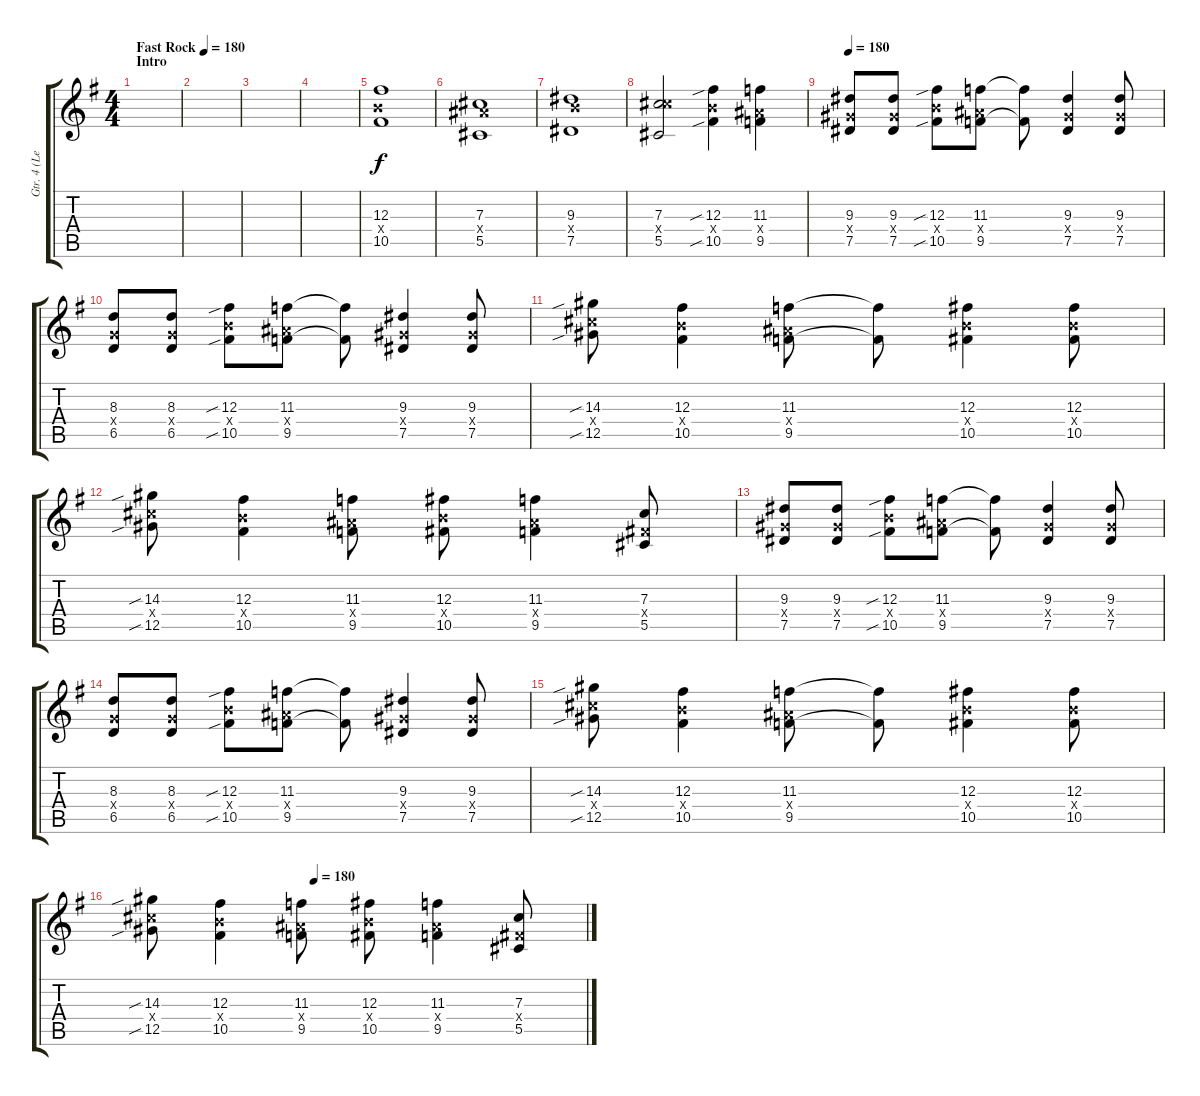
\track ("Gtr. 4 (Lead)" "Gtr. 4 (Le") {instrument distortionguitar}
\staff {score tabs}
\tuning (Eb4 Bb3 Gb3 Db3 Ab2 Eb2) {hide}
\ts (4 4)
\section ("" "Intro")
\tempo (180 "Fast Rock")
\clef g2
\ks g
|
|
|
|
(12.3 10.4{x} 10.5).1 |
(7.3 9.4{x} 5.5).1 |
(9.3 10.4{x} 7.5).1 |
(7.3 12.4{x} 5.5).2 (12.3{sib} 10.4{x} 10.5{sib}).4 (11.3 9.4{x} 9.5).4 |
\tempo 180
(9.3 7.4{x} 7.5).8 (9.3 7.4{x} 7.5).8 (12.3{sib} 10.4{x} 10.5{sib}).8 (11.3 9.4{x} 9.5).8 (11.3{t} 9.5{t}).8 (9.3 7.4{x} 7.5).4 (9.3 7.4{x} 7.5).8 |
(8.3 6.4{x} 6.5).8 (8.3 6.4{x} 6.5).8 (12.3{sib} 10.4{x} 10.5{sib}).8 (11.3 9.4{x} 9.5).8 (11.3{t} 9.5{t}).8 (9.3 7.4{x} 7.5).4 (9.3 7.4{x} 7.5).8 |
(14.3{sib} 12.4{x} 12.5{sib}).8 (12.3 10.4{x} 10.5).4 (11.3 9.4{x} 9.5).8 (11.3{t} 9.5{t}).8 (12.3 10.4{x} 10.5).4 (12.3 10.4{x} 10.5).8 |
(14.3{sib} 12.4{x} 12.5{sib}).8 (12.3 10.4{x} 10.5).4 (11.3 9.4{x} 9.5).8 (12.3 10.4{x} 10.5).8 (11.3 9.4{x} 9.5).4 (7.3 5.4{x} 5.5).8 |
(9.3 7.4{x} 7.5).8 (9.3 7.4{x} 7.5).8 (12.3{sib} 10.4{x} 10.5{sib}).8 (11.3 9.4{x} 9.5).8 (11.3{t} 9.5{t}).8 (9.3 7.4{x} 7.5).4 (9.3 7.4{x} 7.5).8 |
(8.3 6.4{x} 6.5).8 (8.3 6.4{x} 6.5).8 (12.3{sib} 10.4{x} 10.5{sib}).8 (11.3 9.4{x} 9.5).8 (11.3{t} 9.5{t}).8 (9.3 7.4{x} 7.5).4 (9.3 7.4{x} 7.5).8 |
(14.3{sib} 12.4{x} 12.5{sib}).8 (12.3 10.4{x} 10.5).4 (11.3 9.4{x} 9.5).8 (11.3{t} 9.5{t}).8 (12.3 10.4{x} 10.5).4 (12.3 10.4{x} 10.5).8 |
\tempo (180 0.375)
(14.3{sib} 12.4{x} 12.5{sib}).8 (12.3 10.4{x} 10.5).4 (11.3 9.4{x} 9.5).8 (12.3 10.4{x} 10.5).8 (11.3 9.4{x} 9.5).4 (7.3 5.4{x} 5.5).8
